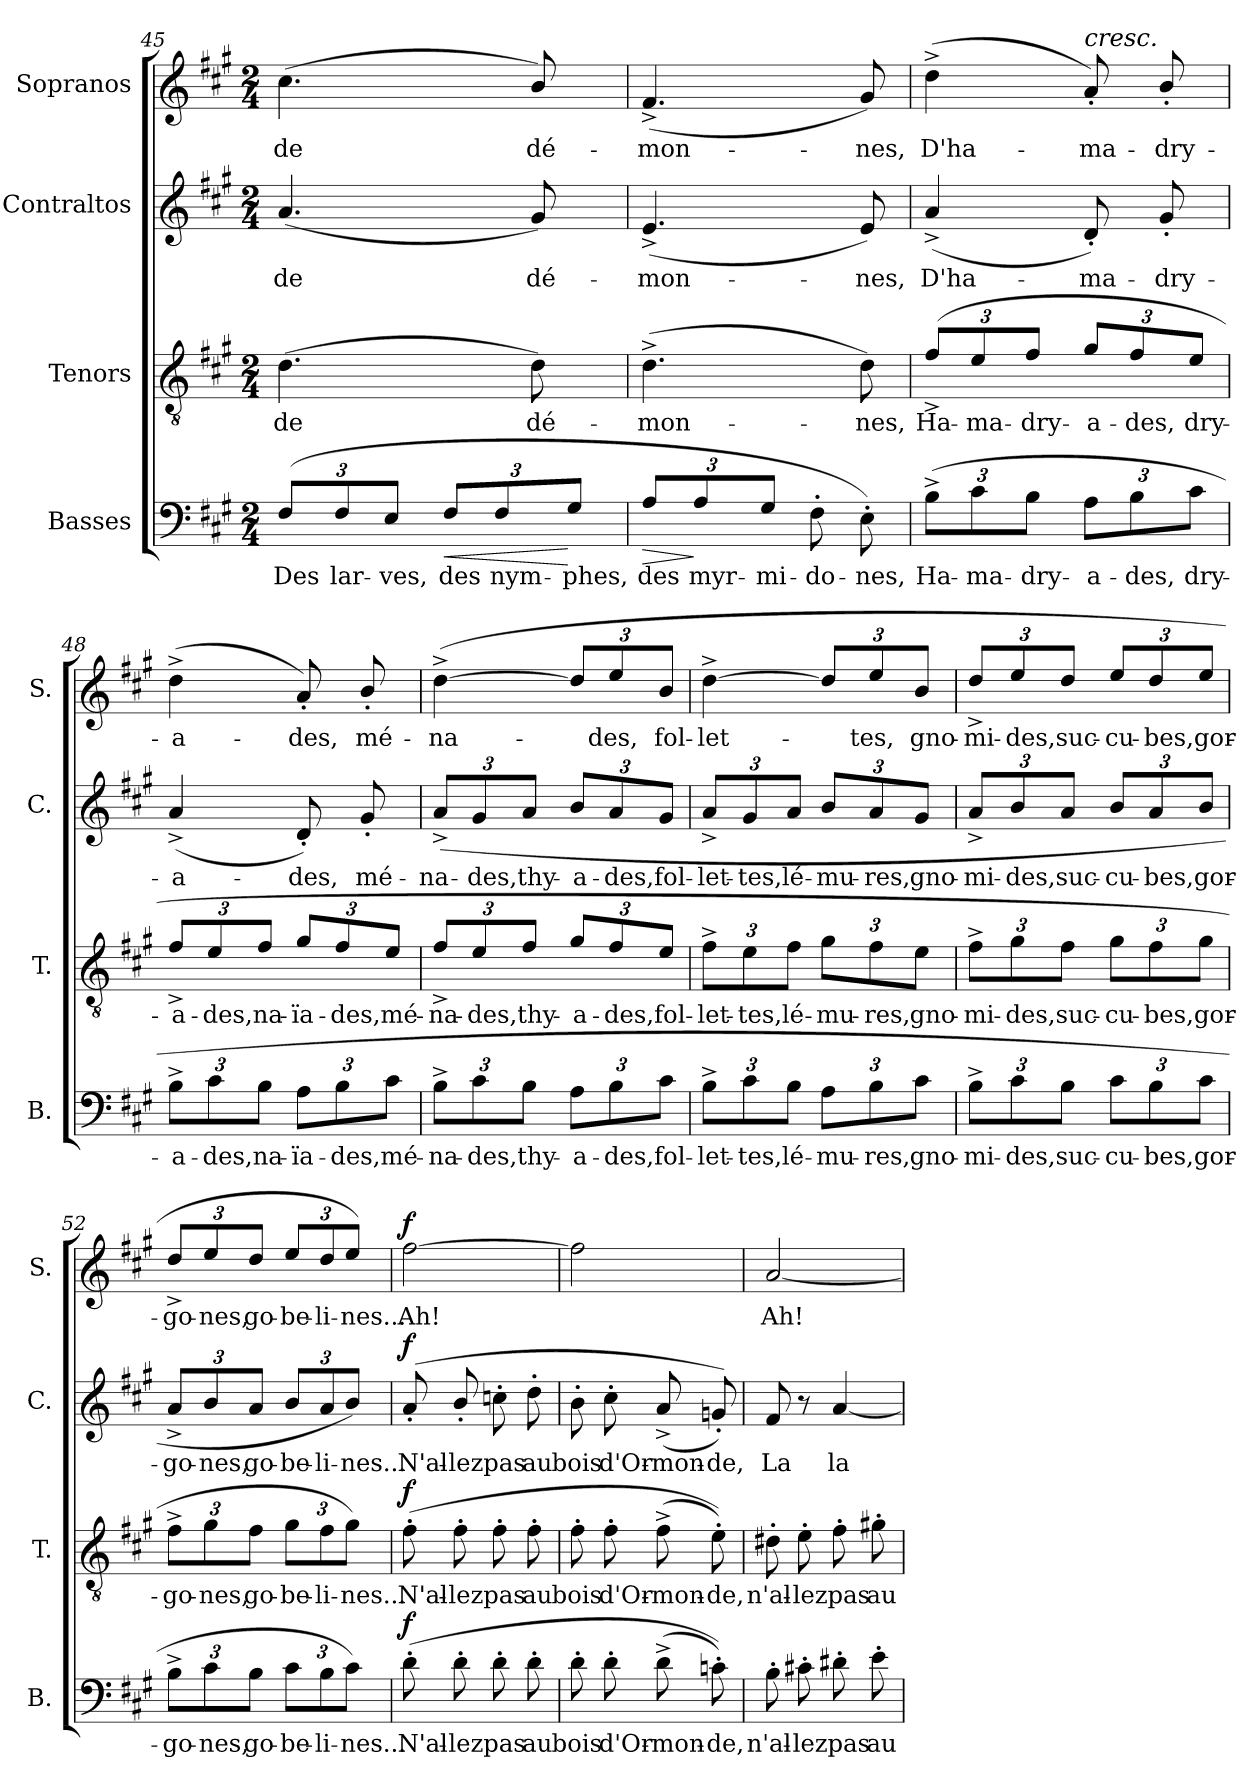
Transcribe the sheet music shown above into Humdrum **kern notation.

**kern	**text	**dynam	**kern	**text	**dynam	**kern	**text	**dynam	**kern	**text	**dynam
*part4	*part4	*part4	*part3	*part3	*part3	*part2	*part2	*part2	*part1	*part1	*part1
*staff4	*staff4	*staff4	*staff3	*staff3	*staff3	*staff2	*staff2	*staff2	*staff1	*staff1	*staff1
*I"Basses	*	*	*I"Tenors	*	*	*I"Contraltos	*	*	*I"Sopranos	*	*
*I'B.	*	*	*I'T.	*	*	*I'C.	*	*	*I'S.	*	*
!!LO:LB:g=z
*clefF4	*	*	*clefGv2	*	*	*clefG2	*	*	*clefG2	*	*
*	*	*	*ITrd7c12	*	*	*	*	*	*	*	*
*k[f#c#g#]	*	*	*k[f#c#g#]	*	*	*k[f#c#g#]	*	*	*k[f#c#g#]	*	*
*A:	*	*	*A:	*	*	*A:	*	*	*A:	*	*
*M2/4	*	*	*M2/4	*	*	*M2/4	*	*	*M2/4	*	*
*Xbrackettup	*	*	*	*	*	*	*	*	*	*	*
=45	=45	=45	=45	=45	=45	=45	=45	=45	=45	=45	=45
!	!LO:LY:b	!	!	!LO:LY:b	!	!	!LO:LY:b	!	!	!LO:LY:b	!
(>12F#/L	Des	.	(>4.D\	de	.	(<4.a/	de	.	(>4.cc#\	de	.
!	!LO:LY:b	!	!	!	!	!	!	!	!	!	!
12F#/	lar-	.	.	.	.	.	.	.	.	.	.
!	!LO:LY:b	!	!	!	!	!	!	!	!	!	!
12E/J	-ves,	.	.	.	.	.	.	.	.	.	.
!	!LO:LY:b	!LO:HP:b	!	!	!	!	!	!	!	!	!
12F#/L	des	<	.	.	.	.	.	.	.	.	.
!	!LO:LY:b	!	!	!	!	!	!	!	!	!	!
12F#/	nym-	.	.	.	.	.	.	.	.	.	.
!	!	!	!	!LO:LY:b	!	!	!LO:LY:b	!	!	!LO:LY:b	!
.	.	.	8D\)	dé-	.	8g#/)	dé-	.	8b/)	dé-	.
!	!LO:LY:b	!	!	!	!	!	!	!	!	!	!
12G#/J	-phes,	[	.	.	.	.	.	.	.	.	.
=46	=46	=46	=46	=46	=46	=46	=46	=46	=46	=46	=46
!	!LO:LY:b	!LO:HP:b	!	!LO:LY:b	!	!	!LO:LY:b	!	!	!LO:LY:b	!
12A/L	des	>	(>4.D^\	-mon-	.	(<4.e^/	-mon-	.	(<4.f#^/	-mon-	.
!	!LO:LY:b	!	!	!	!	!	!	!	!	!	!
12A/	myr-	]	.	.	.	.	.	.	.	.	.
!	!LO:LY:b	!	!	!	!	!	!	!	!	!	!
12G#/J	-mi-	.	.	.	.	.	.	.	.	.	.
!	!LO:LY:b	!	!	!	!	!	!	!	!	!	!
8F#'\	-do-	.	.	.	.	.	.	.	.	.	.
!	!LO:LY:b	!	!	!LO:LY:b	!	!	!LO:LY:b	!	!	!LO:LY:b	!
8E'\)	-nes,	.	8D\)	-nes,	.	8e/)	-nes,	.	8g#/)	-nes,	.
=47	=47	=47	=47	=47	=47	=47	=47	=47	=47	=47	=47
!	!LO:LY:b	!	!	!	!	!	!	!	!	!	!
*	*	*	*Xbrackettup	*	*	*	*	*	*	*	*
!	!	!	!	!LO:LY:b	!	!	!LO:LY:b	!	!	!LO:LY:b	!
(>12B^\L	Ha-	.	(>12F#^/L	Ha-	.	(<4a^/	D'ha-	.	(>4dd^\	D'ha-	.
!	!LO:LY:b	!	!	!LO:LY:b	!	!	!	!	!	!	!
12c#\	-ma-	.	12E/	-ma-	.	.	.	.	.	.	.
!	!LO:LY:b	!	!	!LO:LY:b	!	!	!	!	!	!	!
12B\J	-dry-	.	12F#/J	-dry-	.	.	.	.	.	.	.
!	!	!	!	!	!	!	!	!	!LO:TX:a:i:t=cresc.	!	!
!	!LO:LY:b	!	!	!LO:LY:b	!	!	!LO:LY:b	!	!	!LO:LY:b	!
12A\L	-a-	.	12G#/L	-a-	.	8d'/)	-ma-	.	8a'/)	-ma-	.
!	!LO:LY:b	!	!	!LO:LY:b	!	!	!	!	!	!	!
12B\	-des,	.	12F#/	-des,	.	.	.	.	.	.	.
!	!	!	!	!	!	!	!LO:LY:b	!	!	!LO:LY:b	!
.	.	.	.	.	.	8g#'/	-dry-	.	8b'/	-dry-	.
!	!LO:LY:b	!	!	!LO:LY:b	!	!	!	!	!	!	!
12c#\J	dry-	.	12E/J	dry-	.	.	.	.	.	.	.
=48	=48	=48	=48	=48	=48	=48	=48	=48	=48	=48	=48
!	!LO:LY:b	!	!	!LO:LY:b	!	!	!LO:LY:b	!	!	!LO:LY:b	!
12B^\L	-a-	.	12F#^/L	-a-	.	(<4a^/	-a-	.	(>4dd^\	-a-	.
!	!LO:LY:b	!	!	!LO:LY:b	!	!	!	!	!	!	!
12c#\	-des,	.	12E/	-des,	.	.	.	.	.	.	.
!	!LO:LY:b	!	!	!LO:LY:b	!	!	!	!	!	!	!
12B\J	na-	.	12F#/J	na-	.	.	.	.	.	.	.
!	!LO:LY:b	!	!	!LO:LY:b	!	!	!LO:LY:b	!	!	!LO:LY:b	!
12A\L	-ïa-	.	12G#/L	-ïa-	.	8d'/)	-des,	.	8a'/)	-des,	.
!	!LO:LY:b	!	!	!LO:LY:b	!	!	!	!	!	!	!
12B\	-des,	.	12F#/	-des,	.	.	.	.	.	.	.
!	!	!	!	!	!	!	!LO:LY:b	!	!	!LO:LY:b	!
.	.	.	.	.	.	8g#'/	mé-	.	8b'/	mé-	.
!	!LO:LY:b	!	!	!LO:LY:b	!	!	!	!	!	!	!
12c#\J	mé-	.	12E/J	mé-	.	.	.	.	.	.	.
!!LO:PB:g=z
=49	=49	=49	=49	=49	=49	=49	=49	=49	=49	=49	=49
!	!LO:LY:b	!	!	!LO:LY:b	!	!	!	!	!	!	!
*	*	*	*	*	*	*Xbrackettup	*	*	*	*	*
!	!	!	!	!	!	!	!LO:LY:b	!	!	!LO:LY:b	!
12B^\L	-na-	.	12F#^/L	-na-	.	(>12a^/L	-na-	.	(>[4dd^\	-na-	.
!	!LO:LY:b	!	!	!LO:LY:b	!	!	!LO:LY:b	!	!	!	!
12c#\	-des,	.	12E/	-des,	.	12g#/	-des,	.	.	.	.
!	!LO:LY:b	!	!	!LO:LY:b	!	!	!LO:LY:b	!	!	!	!
12B\J	thy-	.	12F#/J	thy-	.	12a/J	thy-	.	.	.	.
!	!LO:LY:b	!	!	!LO:LY:b	!	!	!LO:LY:b	!	!	!	!
*	*	*	*	*	*	*	*	*	*Xbrackettup	*	*
12A\L	-a-	.	12G#/L	-a-	.	12b/L	-a-	.	12dd/L]	.	.
!	!LO:LY:b	!	!	!LO:LY:b	!	!	!LO:LY:b	!	!	!LO:LY:b	!
12B\	-des,	.	12F#/	-des,	.	12a/	-des,	.	12ee/	-des,	.
!	!LO:LY:b	!	!	!LO:LY:b	!	!	!LO:LY:b	!	!	!LO:LY:b	!
12c#\J	fol-	.	12E/J	fol-	.	12g#/J	fol-	.	12b/J	fol-	.
=50	=50	=50	=50	=50	=50	=50	=50	=50	=50	=50	=50
!	!LO:LY:b	!	!	!LO:LY:b	!	!	!LO:LY:b	!	!	!LO:LY:b	!
12B^\L	-let-	.	12F#^\L	-let-	.	12a^/L	-let-	.	[4dd^\	-let-	.
!	!LO:LY:b	!	!	!LO:LY:b	!	!	!LO:LY:b	!	!	!	!
12c#\	-tes,	.	12E\	-tes,	.	12g#/	-tes,	.	.	.	.
!	!LO:LY:b	!	!	!LO:LY:b	!	!	!LO:LY:b	!	!	!	!
12B\J	lé-	.	12F#\J	lé-	.	12a/J	lé-	.	.	.	.
!	!LO:LY:b	!	!	!LO:LY:b	!	!	!LO:LY:b	!	!	!	!
12A\L	-mu-	.	12G#\L	-mu-	.	12b/L	-mu-	.	12dd/L]	.	.
!	!LO:LY:b	!	!	!LO:LY:b	!	!	!LO:LY:b	!	!	!LO:LY:b	!
12B\	-res,	.	12F#\	-res,	.	12a/	-res,	.	12ee/	-tes,	.
!	!LO:LY:b	!	!	!LO:LY:b	!	!	!LO:LY:b	!	!	!LO:LY:b	!
12c#\J	gno-	.	12E\J	gno-	.	12g#/J	gno-	.	12b/J	gno-	.
=51	=51	=51	=51	=51	=51	=51	=51	=51	=51	=51	=51
!	!LO:LY:b	!	!	!LO:LY:b	!	!	!LO:LY:b	!	!	!LO:LY:b	!
12B^\L	-mi-	.	12F#^\L	-mi-	.	12a^/L	-mi-	.	12dd^/L	-mi-	.
!	!LO:LY:b	!	!	!LO:LY:b	!	!	!LO:LY:b	!	!	!LO:LY:b	!
12c#\	-des,	.	12G#\	-des,	.	12b/	-des,	.	12ee/	-des,	.
!	!LO:LY:b	!	!	!LO:LY:b	!	!	!LO:LY:b	!	!	!LO:LY:b	!
12B\J	suc-	.	12F#\J	suc-	.	12a/J	suc-	.	12dd/J	suc-	.
!	!LO:LY:b	!	!	!LO:LY:b	!	!	!LO:LY:b	!	!	!LO:LY:b	!
12c#\L	-cu-	.	12G#\L	-cu-	.	12b/L	-cu-	.	12ee/L	-cu-	.
!	!LO:LY:b	!	!	!LO:LY:b	!	!	!LO:LY:b	!	!	!LO:LY:b	!
12B\	-bes,	.	12F#\	-bes,	.	12a/	-bes,	.	12dd/	-bes,	.
!	!LO:LY:b	!	!	!LO:LY:b	!	!	!LO:LY:b	!	!	!LO:LY:b	!
12c#\J	gor-	.	12G#\J	gor-	.	12b/J	gor-	.	12ee/J	gor-	.
=52	=52	=52	=52	=52	=52	=52	=52	=52	=52	=52	=52
!	!LO:LY:b	!	!	!LO:LY:b	!	!	!LO:LY:b	!	!	!LO:LY:b	!
12B^\L	-go-	.	12F#^\L	-go-	.	12a^/L	-go-	.	12dd^/L	-go-	.
!	!LO:LY:b	!	!	!LO:LY:b	!	!	!LO:LY:b	!	!	!LO:LY:b	!
12c#\	-nes,	.	12G#\	-nes,	.	12b/	-nes,	.	12ee/	-nes,	.
!	!LO:LY:b	!	!	!LO:LY:b	!	!	!LO:LY:b	!	!	!LO:LY:b	!
12B\J	go-	.	12F#\J	go-	.	12a/J	go-	.	12dd/J	go-	.
!	!LO:LY:b	!	!	!LO:LY:b	!	!	!LO:LY:b	!	!	!LO:LY:b	!
12c#\L	-be-	.	12G#\L	-be-	.	12b/L	-be-	.	12ee/L	-be-	.
!	!LO:LY:b	!	!	!LO:LY:b	!	!	!LO:LY:b	!	!	!LO:LY:b	!
12B\	-li-	.	12F#\	-li-	.	12a/	-li-	.	12dd/	-li-	.
!	!LO:LY:b	!	!	!LO:LY:b	!	!	!LO:LY:b	!	!	!LO:LY:b	!
12c#\J)	-nes...	.	12G#\J)	-nes...	.	12b/J)	-nes...	.	12ee/J)	-nes...	.
!!LO:LB:g=z
=53	=53	=53	=53	=53	=53	=53	=53	=53	=53	=53	=53
!	!LO:LY:b	!LO:DY:a	!	!LO:LY:b	!LO:DY:a	!	!LO:LY:b	!LO:DY:a	!	!LO:LY:b	!LO:DY:a
(>8d'\	N'al-	f	(>8F#'\	N'al-	f	(>8a'/	N'al-	f	[2ff#\	Ah!	f
!	!LO:LY:b	!	!	!LO:LY:b	!	!	!LO:LY:b	!	!	!	!
8d'\	-lez	.	8F#'\	-lez	.	8b'/	-lez	.	.	.	.
!	!LO:LY:b	!	!	!LO:LY:b	!	!	!LO:LY:b	!	!	!	!
8d'\	pas	.	8F#'\	pas	.	8ccn'\	pas	.	.	.	.
!	!LO:LY:b	!	!	!LO:LY:b	!	!	!LO:LY:b	!	!	!	!
8d'\	au	.	8F#'\	au	.	8dd'\	au	.	.	.	.
=54	=54	=54	=54	=54	=54	=54	=54	=54	=54	=54	=54
!	!LO:LY:b	!	!	!LO:LY:b	!	!	!LO:LY:b	!	!	!	!
8d'\	bois	.	8F#'\	bois	.	8b'\	bois	.	2ff#\]	.	.
!	!LO:LY:b	!	!	!LO:LY:b	!	!	!LO:LY:b	!	!	!	!
8d'\	d'Or-	.	8F#'\	d'Or-	.	8cc#'\	d'Or-	.	.	.	.
!	!LO:LY:b	!	!	!LO:LY:b	!	!	!LO:LY:b	!	!	!	!
(>8d^\	-mon-	.	(>8F#^\	-mon-	.	(<8a^/	-mon-	.	.	.	.
!	!LO:LY:b	!	!	!LO:LY:b	!	!	!LO:LY:b	!	!	!	!
8cn'\))	-de,	.	8E'\))	-de,	.	8gn'/))	-de,	.	.	.	.
=55	=55	=55	=55	=55	=55	=55	=55	=55	=55	=55	=55
!	!LO:LY:b	!	!	!LO:LY:b	!	!	!LO:LY:b	!	!	!LO:LY:b	!
8B'\	n'al-	.	8D#X'\	n'al-	.	8f#/	La	.	[2a/	Ah!	.
!	!LO:LY:b	!	!	!LO:LY:b	!	!	!	!	!	!	!
8c#X'\	-lez	.	8E'\	-lez	.	8r	.	.	.	.	.
!	!LO:LY:b	!	!	!LO:LY:b	!	!	!LO:LY:b	!	!	!	!
8d#X'\	pas	.	8F#'\	pas	.	[4a/	la	.	.	.	.
!	!LO:LY:b	!	!	!LO:LY:b	!	!	!	!	!	!	!
8e'\	au	.	8G#X'\	au	.	.	.	.	.	.	.
=	=	=	=	=	=	=	=	=	=	=	=
*-	*-	*-	*-	*-	*-	*-	*-	*-	*-	*-	*-
